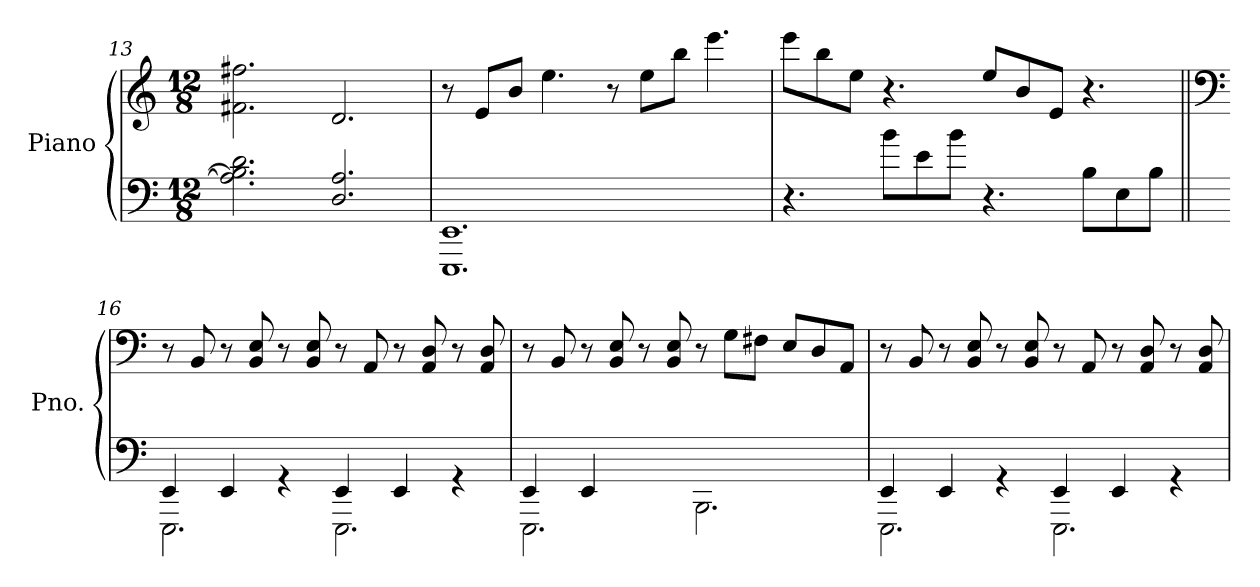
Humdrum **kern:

**kern	**kern
*part1	*part1
*staff2	*staff1
*I"Piano	*
*I'Pno.	*
*clefF4	*clefG2
*k[]	*k[]
*M12/8	*M12/8
=13	=13
2.A\] 2.B\] 2.d\	2.f#X\ 2.ff#X\
2.D/ 2.A/	2.d/
=14	=14
1.EEE 1.EE	8r
.	8e/L
.	8b/J
.	4.ee\
.	8r
.	8ee\L
.	8bb\J
.	4.eee\
!!LO:LB:g=z
=15	=15
4.r	8eee\L
.	8bb\
.	8ee\J
8b\L	4.r
8e\	.
8b\J	.
4.r	8ee/L
.	8b/
.	8e/J
8B\L	4.r
8E\	.
8B\J	.
=16||	=16||
*	*clefF4
*^	*
4EE/	2.EEE\	8r
.	.	8BB/
4EE/	.	8r
.	.	8BB/ 8E/
4rGG	.	8r
.	.	8BB/ 8E/
4EE/	2.EEE\	8r
.	.	8AA/
4EE/	.	8r
.	.	8AA/ 8D/
4rGG	.	8r
.	.	8AA/ 8D/
=17	=17	=17
4EE/	2.EEE\	8r
.	.	8BB/
4EE/	.	8r
.	.	8BB/ 8E/
1ryy	.	8r
.	.	8BB/ 8E/
.	2.BBB\	8r
.	.	8G\L
.	.	8F#X\J
.	.	8E/L
.	.	8D/
.	.	8AA/J
!!LO:LB:g=z
=18	=18	=18
4EE/	2.EEE\	8r
.	.	8BB/
4EE/	.	8r
.	.	8BB/ 8E/
4rGG	.	8r
.	.	8BB/ 8E/
4EE/	2.EEE\	8r
.	.	8AA/
4EE/	.	8r
.	.	8AA/ 8D/
4rGG	.	8r
.	.	8AA/ 8D/
*v	*v	*
=	=
*-	*-
